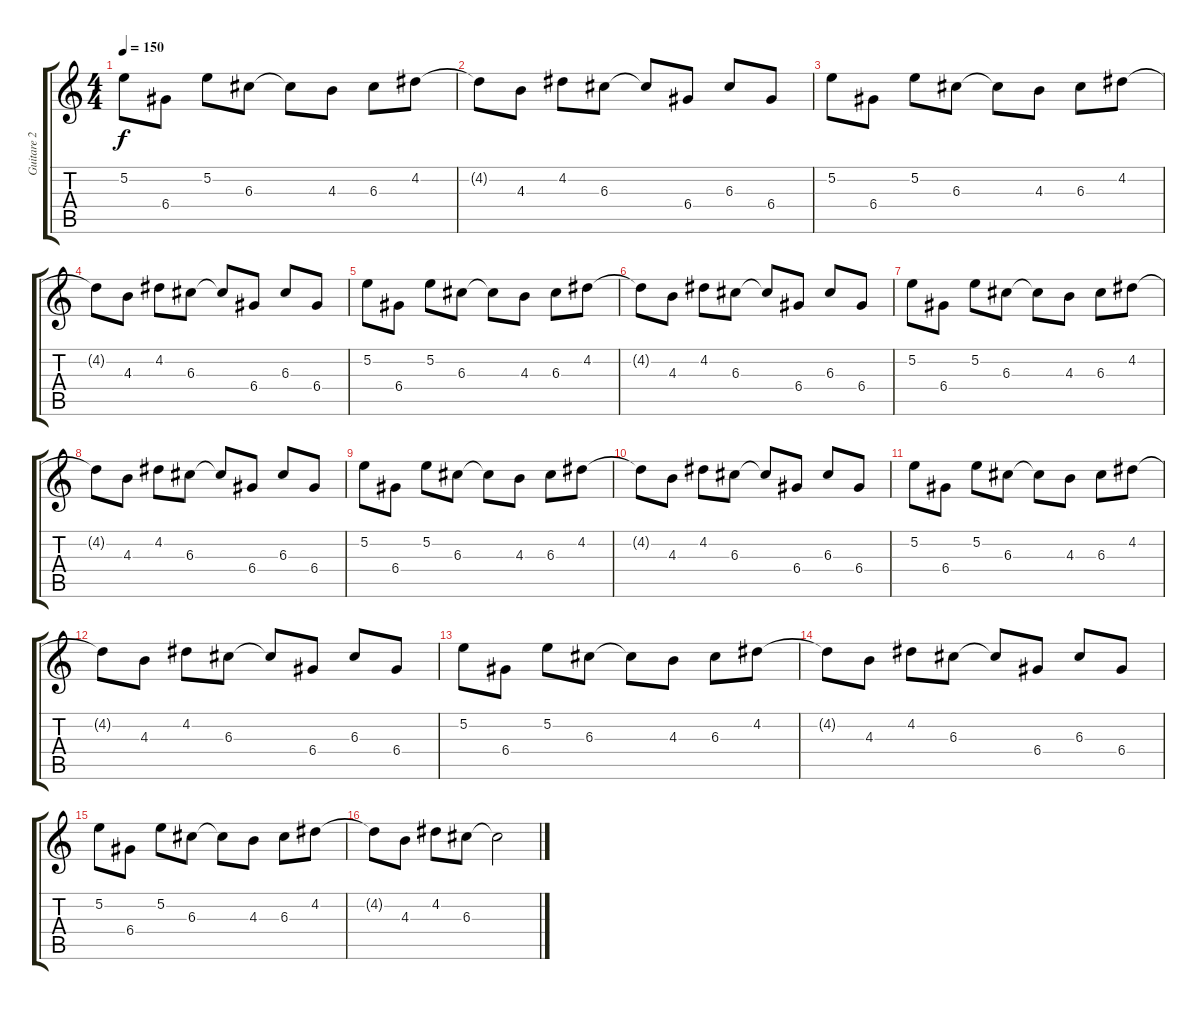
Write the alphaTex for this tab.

\track ("Guitare 2" "Guitare 2") {instrument electricguitarclean}
\staff {score tabs}
\tuning (E4 B3 G3 D3 A2 E2) {hide}
\ts (4 4)
\tempo 150
\clef g2
\ks c
5.2.8{dy f} 6.4.8 5.2.8 6.3.8 6.3{t}.8 4.3.8 6.3.8 4.2.8 |
4.2{t}.8 4.3.8 4.2.8 6.3.8 6.3{t}.8 6.4.8 6.3.8 6.4.8 |
5.2.8 6.4.8 5.2.8 6.3.8 6.3{t}.8 4.3.8 6.3.8 4.2.8 |
4.2{t}.8 4.3.8 4.2.8 6.3.8 6.3{t}.8 6.4.8 6.3.8 6.4.8 |
5.2.8{volume 9} 6.4.8 5.2.8 6.3.8 6.3{t}.8 4.3.8 6.3.8 4.2.8 |
4.2{t}.8 4.3.8 4.2.8 6.3.8 6.3{t}.8 6.4.8 6.3.8 6.4.8 |
5.2.8{volume 7} 6.4.8 5.2.8 6.3.8 6.3{t}.8 4.3.8 6.3.8 4.2.8 |
4.2{t}.8 4.3.8 4.2.8 6.3.8 6.3{t}.8 6.4.8 6.3.8 6.4.8 |
5.2.8{volume 5} 6.4.8 5.2.8 6.3.8 6.3{t}.8 4.3.8 6.3.8 4.2.8 |
4.2{t}.8 4.3.8 4.2.8 6.3.8 6.3{t}.8 6.4.8 6.3.8 6.4.8 |
5.2.8{volume 3} 6.4.8 5.2.8 6.3.8 6.3{t}.8 4.3.8 6.3.8 4.2.8 |
4.2{t}.8 4.3.8 4.2.8 6.3.8 6.3{t}.8 6.4.8 6.3.8 6.4.8 |
5.2.8{volume 2} 6.4.8 5.2.8 6.3.8 6.3{t}.8 4.3.8 6.3.8 4.2.8 |
4.2{t}.8 4.3.8 4.2.8 6.3.8 6.3{t}.8 6.4.8 6.3.8 6.4.8 |
5.2.8{volume 0} 6.4.8 5.2.8 6.3.8 6.3{t}.8 4.3.8 6.3.8 4.2.8 |
4.2{t}.8 4.3.8 4.2.8 6.3.8 6.3{t}.2
